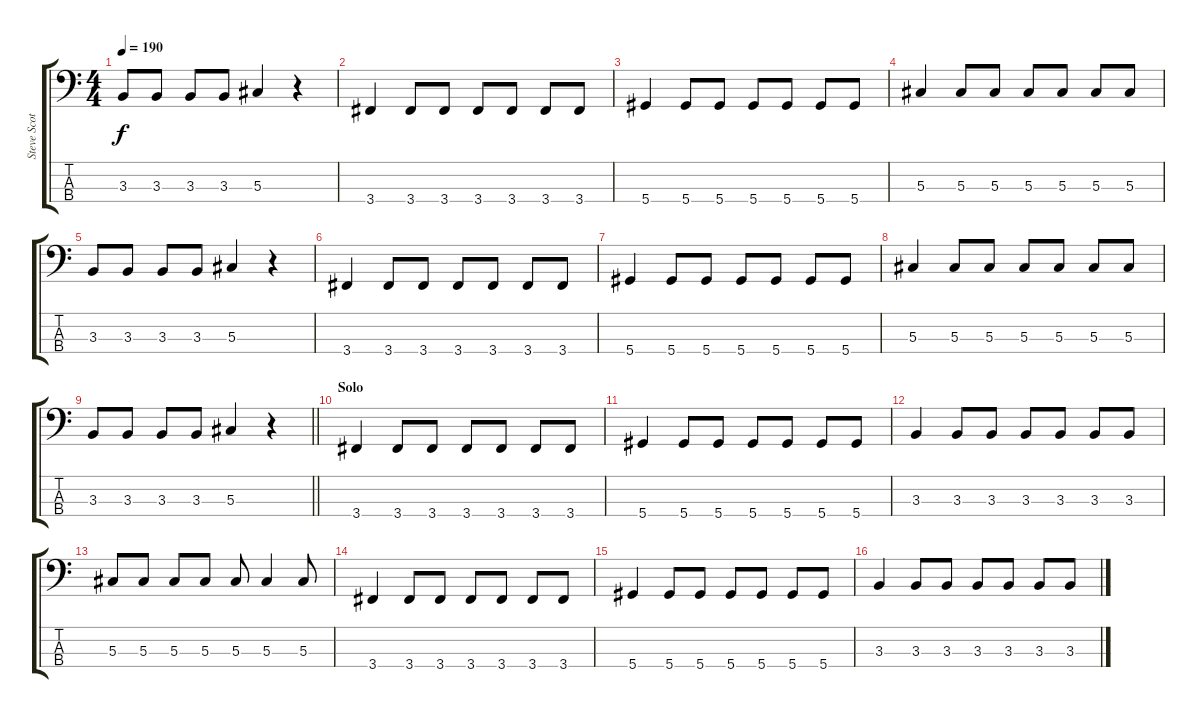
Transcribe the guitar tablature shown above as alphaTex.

\track ("Steve Scott" "Steve Scot") {instrument electricbassfinger}
\staff {score tabs}
\tuning (Gb2 Db2 Ab1 Eb1) {hide}
\ts (4 4)
\tempo 190
\clef f4
\ks c
3.3.8{dy f} 3.3.8 3.3.8 3.3.8 5.3.4 r.4 |
3.4.4 3.4.8 3.4.8 3.4.8 3.4.8 3.4.8 3.4.8 |
5.4.4 5.4.8 5.4.8 5.4.8 5.4.8 5.4.8 5.4.8 |
5.3.4 5.3.8 5.3.8 5.3.8 5.3.8 5.3.8 5.3.8 |
3.3.8 3.3.8 3.3.8 3.3.8 5.3.4 r.4 |
3.4.4 3.4.8 3.4.8 3.4.8 3.4.8 3.4.8 3.4.8 |
5.4.4 5.4.8 5.4.8 5.4.8 5.4.8 5.4.8 5.4.8 |
5.3.4 5.3.8 5.3.8 5.3.8 5.3.8 5.3.8 5.3.8 |
\barLineRight lightlight
3.3.8 3.3.8 3.3.8 3.3.8 5.3.4 r.4 |
\section ("" "Solo")
3.4.4 3.4.8 3.4.8 3.4.8 3.4.8 3.4.8 3.4.8 |
5.4.4 5.4.8 5.4.8 5.4.8 5.4.8 5.4.8 5.4.8 |
3.3.4 3.3.8 3.3.8 3.3.8 3.3.8 3.3.8 3.3.8 |
5.3.8 5.3.8 5.3.8 5.3.8 5.3.8 5.3.4 5.3.8 |
3.4.4 3.4.8 3.4.8 3.4.8 3.4.8 3.4.8 3.4.8 |
5.4.4 5.4.8 5.4.8 5.4.8 5.4.8 5.4.8 5.4.8 |
3.3.4 3.3.8 3.3.8 3.3.8 3.3.8 3.3.8 3.3.8
